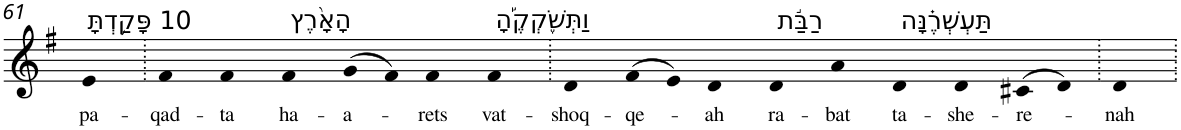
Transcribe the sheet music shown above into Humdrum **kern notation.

**kern	**text
*part1	*part1
*staff1	*staff1
*I"Piano	*
*I'Pno	*
!!LO:PB:g=z
*clefG2	*
*k[f#]	*
*G:	*
=61	=61
!LO:TX:a:t=10 פָּקַ֥דְתָּ	!
!	!LO:LY:b
4e	pa-
=62.	=62.
!	!LO:LY:b
4f#	-qad-
!	!LO:LY:b
4f#	-ta
!LO:TX:a:t=הָאָ֨רֶץ	!
!	!LO:LY:b
4f#	ha-
!	!LO:LY:b
(>8g	-a-
8f#)	.
!	!LO:LY:b
4f#	-rets
!LO:TX:a:t=וַתְּשֹׁ֪קְקֶ֡הָ	!
!	!LO:LY:b
4f#	vat-
=63.	=63.
!	!LO:LY:b
4d	-shoq-
!	!LO:LY:b
(>8f#	-qe-
8e)	.
!	!LO:LY:b
4d	-ah
!LO:TX:a:t=רַבַּ֬ת	!
!	!LO:LY:b
4d	ra-
!	!LO:LY:b
4a	-bat
!LO:TX:a:t=תַּעְשְׁרֶ֗נָּה	!
!	!LO:LY:b
4d	ta-
!	!LO:LY:b
4d	-she-
!	!LO:LY:b
(>8c#X	-re-
8d)	.
=64.	=64.
!	!LO:LY:b
4d	-nah
=.	=.
*-	*-
